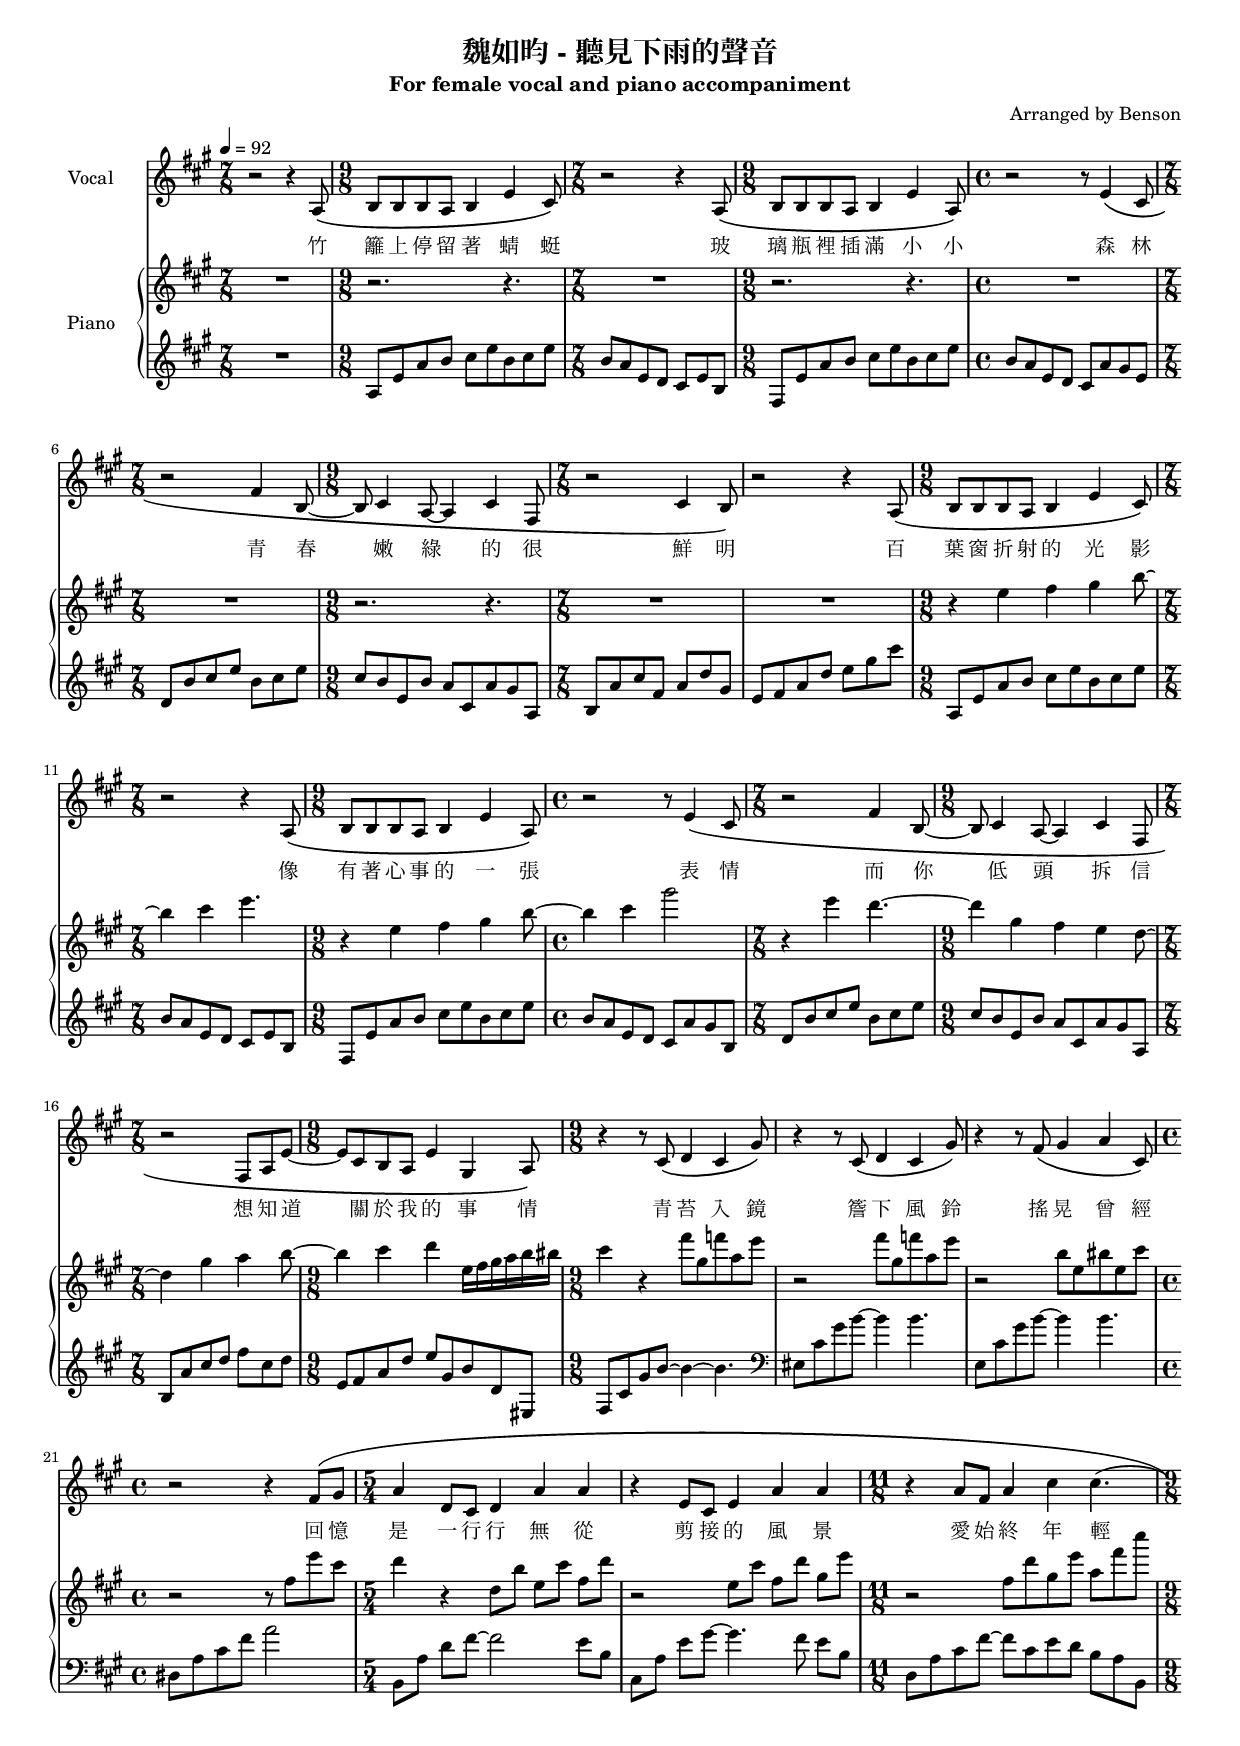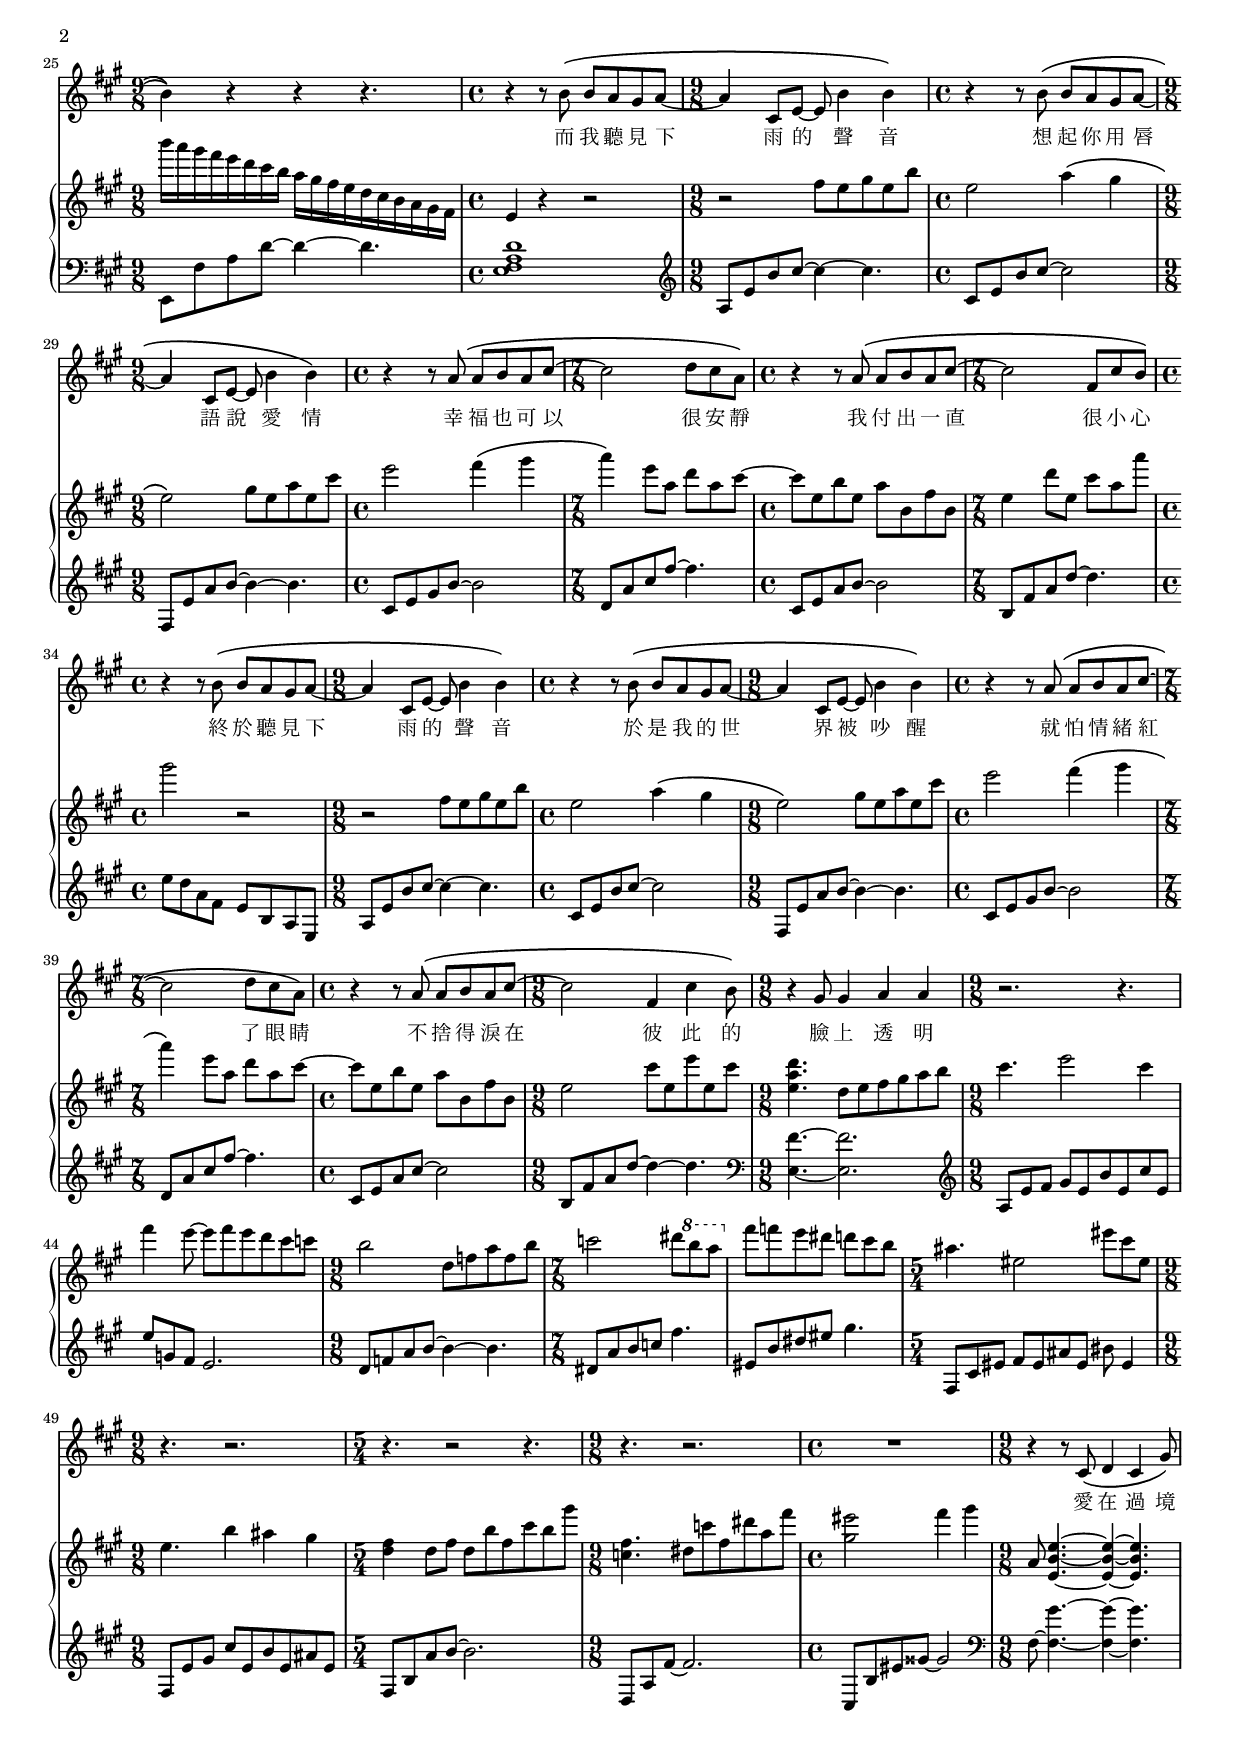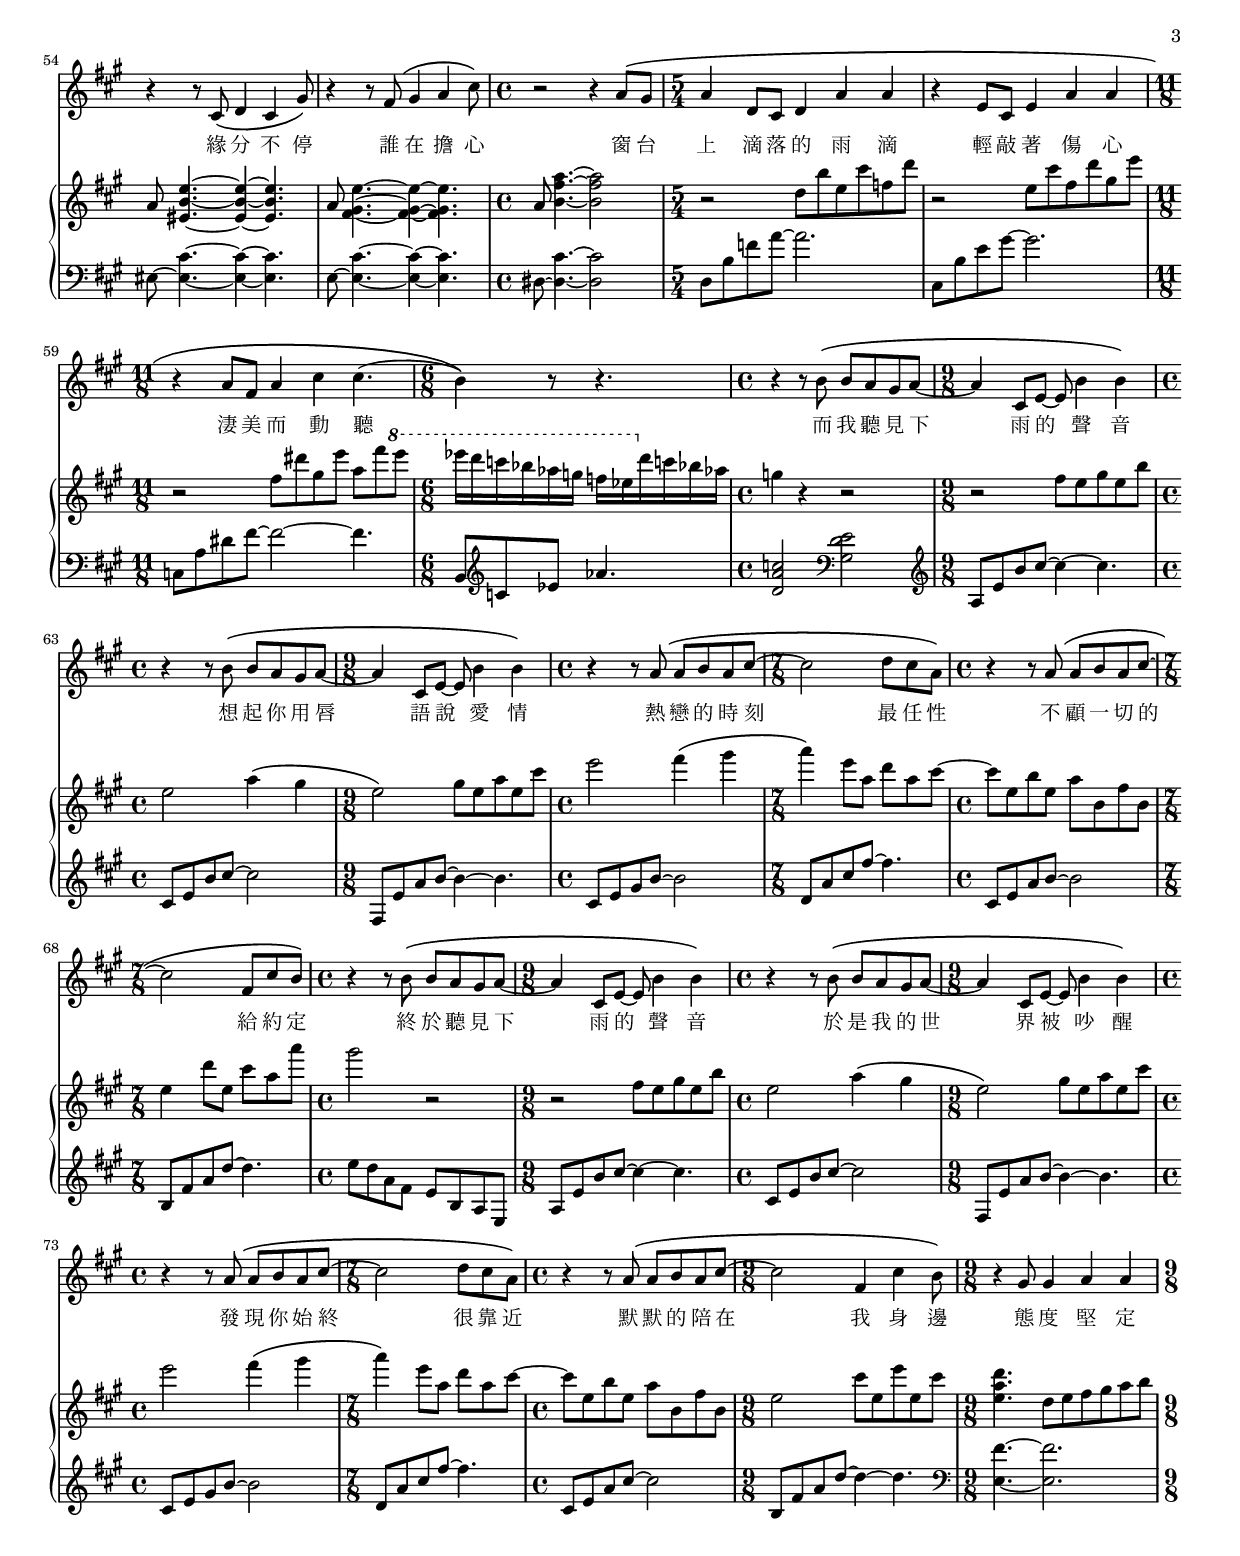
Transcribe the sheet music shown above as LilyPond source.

\version "2.18.2"
\include "articulate.ly"
#(set-global-staff-size 16)

%%%%%%%%%%%%%%%%%%%%%%%%%%%%%%%%%%%%%%%%%%%%%%%%%%%%%%%%%%%%%%%%%%%%%%%%%%%%%%%%%%%%%%%%%%
%%  http://lsr.di.unimi.it/LSR/Item?id=445

%LSR by Jay Anderson.
%modyfied by Simon Albrecht on March 2014.
%=> http://lilypond.1069038.n5.nabble.com/LSR-445-error-td160662.html

#(define (octave-up m t)
 (let* ((octave (1- t))
      (new-note (ly:music-deep-copy m))
      (new-pitch (ly:make-pitch
        octave
        (ly:pitch-notename (ly:music-property m 'pitch))
        (ly:pitch-alteration (ly:music-property m 'pitch)))))
  (set! (ly:music-property new-note 'pitch) new-pitch)
  new-note))

#(define (octavize-chord elements t)
 (cond ((null? elements) elements)
     ((eq? (ly:music-property (car elements) 'name) 'NoteEvent)
       (cons (car elements)
             (cons (octave-up (car elements) t)
                   (octavize-chord (cdr elements) t))))
     (else (cons (car elements) (octavize-chord (cdr elements ) t)))))

#(define (octavize music t)
 (if (eq? (ly:music-property music 'name) 'EventChord)
       (ly:music-set-property! music 'elements (octavize-chord
(ly:music-property music 'elements) t)))
 music)

makeOctaves = #(define-music-function (parser location arg mus) (integer? ly:music?)
 (music-map (lambda (x) (octavize x arg)) (event-chord-wrap! mus)))
%%%%%%%%%%%%%%%%%%%%%%%%%%%%%%%%%%%%%%%%%%%%%%%%%%%%%%%%%%%%%%%%%%%%%%%%%%%%%%%%%%%%%%%%%%

cr = \change Staff = "right"
cl = \change Staff = "left"
rhMark = \markup { 
  \path #0.1 #'((moveto -1 0)(rlineto 0 -1.5)(rlineto 0.5 0))
}

\header {
  title = "魏如昀 - 聽見下雨的聲音"
  subtitle = "For female vocal and piano accompaniment"
  arranger = "Arranged by Benson"
}

meter-nine-four-plus-five = \overrideTimeSignatureSettings
        9/8        % timeSignatureFraction
        1/8        % baseMomentFraction
        #'(4 5)    % beatStructure
        #'()       % beamExceptions
meter-nine-three-plus-six = \overrideTimeSignatureSettings
        9/8        % timeSignatureFraction
        1/8        % baseMomentFraction
        #'(3 6)    % beatStructure
        #'()       % beamExceptions
meter-seven-four-plus-three = \overrideTimeSignatureSettings
        7/8        % timeSignatureFraction
        1/8        % baseMomentFraction
        #'(4 3)    % beatStructure
        #'()       % beamExceptions
meter-eleven-four-plus-three = \overrideTimeSignatureSettings
        11/8        % timeSignatureFraction
        1/8        % baseMomentFraction
        #'(4 4 3)    % beatStructure
        #'()       % beamExceptions
meter-five-episode = \overrideTimeSignatureSettings
        10/8        % timeSignatureFraction
        1/8        % baseMomentFraction
        #'(3 4 3)    % beatStructure
        #'()       % beamExceptions
meter-five-two-plus-three = \overrideTimeSignatureSettings
        5/4        % timeSignatureFraction
        1/4        % baseMomentFraction
        #'(2 3)    % beatStructure
        #'()       % beamExceptions

melody-verse-one = \relative c' {
  \time 7/8
	r2 r4
	a8\(
	\time 9/8
  % \time #'(4 2 3) 9/8
	b8 b b a b4 e cis8\)
	\time 7/8
	r2 r4 a8\(
	\time 9/8
	b8 b b a b4 e a,8\)
	\time 4/4
	r2 r8 e'4\( cis8
	\time 7/8
	r2 fis4 b,8~
	\time 9/8
	b8 cis4 a8~ a4 cis fis,8
	\time 7/8
	r2 cis'4 b8\)

	r2 r4 a8\(
	\time 9/8
	b8 b b a b4 e cis8\)
	\time 7/8
	r2 r4 a8\(
	\time 9/8
	b8 b b a b4 e a,8\)
	\time 4/4
	r2 r8 e'4\( cis8
	\time 7/8
	r2 fis4 b,8~
	\time 9/8
	b8 cis4 a8~ a4 cis fis,8
	\time 7/8
	r2 fis8 a e'~
	\time 9/8
	e8 cis b a e'4 gis, a8\)
}

melody-bridge-two = \relative c' {
	\time 9/8
	r4 r8 cis\( d4 cis gis'8\)
	r4 r8 cis,\( d4 cis gis'8\)
	r4 r8 fis\( gis4 a cis8\)
	\time 4/4
	r2 r4 a8\( gis
	\time 5/4
	a4 d,8 cis d4 a' a
	r4 e8 cis e4 a a
  \time 11/8
	r4 a8 fis a4 cis cis4.(
	\time 6/8
	b4)\)  r8 r4.
}

melody-bridge-one = \relative c' {
	\time 9/8
	r4 r8 cis\( d4 cis gis'8\)
	r4 r8 cis,\( d4 cis gis'8\)
	r4 r8 fis\( gis4 a cis,8\)
	\time 4/4
	r2 r4 fis8\( gis
	\time 5/4
	a4 d,8 cis d4 a' a
	r4 e8 cis e4 a a
	\time 11/8
	r4 a8 fis a4 cis cis4.(
	\time 9/8
	b4)\)  r4 r4 r4.
}

melody-chorus-one = \relative c'' {
	\time 4/4
	r4 r8 b\( b a gis a~
	\time 9/8
	a4 cis,8 e~ e b'4 b\)
	\time 4/4
	r4 r8 b\( b a gis a~
	\time 9/8
	a4 cis,8 e~ e b'4 b\)
	\time 4/4
	r4 r8 a\( a b a cis~
	\time 7/8
	cis2 d8 cis a\)
	\time 4/4
	r4 r8 a\( a b a cis~
	\time 7/8
	cis2 fis,8 cis' b\)
	\time 4/4
	r4 r8 b\( b a gis a~
	\time 9/8
	a4 cis,8 e~ e b'4 b\)
	\time 4/4
	r4 r8 b\( b a gis a~
	\time 9/8
	a4 cis,8 e~ e b'4 b\)
	\time 4/4
	r4 r8 a\( a b a cis~
	\time 7/8
	cis2 d8 cis a\)
	\time 4/4
	r4 r8 a\( a b a cis~
	\time 9/8
	cis2 fis,4 cis' b8\)
	r4 gis8 gis4 a a
}

melody-episode = \relative c' {
  \time 9/8
  \repeat unfold 3 {
    r2. r4.
  }
  \time 7/8
  \repeat unfold 2 {
    r2 r4.
  }
  \time 5/4
  r4. r2 r4.
  \time 9/8
  r4. r2.
  \time 5/4
  r4. r2 r4.
  \time 9/8
  r4. r2.
  \time 4/4
  R1
}

melody = \relative c' {
  \meter-nine-four-plus-five
  \meter-seven-four-plus-three
  \meter-eleven-four-plus-three
	\key a \major
	\time 7/8
  \tempo 4 = 92
  \melody-verse-one
  \melody-bridge-one
  \melody-chorus-one
  \melody-episode
  \melody-bridge-two
  \melody-chorus-one
}

upper-verse-one = \relative c' {
  \time 7/8
  R2..

  \time 9/8
  r2. r4.
  \time 7/8
  R2..
  \time 9/8
  r2. r4.
  \time 4/4
  R1
  \time 7/8
  R2..
  \time 9/8
  r2. r4.
  \time 7/8
  R2..
  R2..
}

upper-verse-one-b = \relative c'' {
  \time 9/8
  r4 e fis gis b8~
  \time 7/8
  b4 cis e4.
  \time 9/8
  r4 e, fis gis b8~
  \time 4/4
  b4 cis gis'2
  \time 7/8
  r4 e d4.~
  \time 9/8
  d4 gis, fis e d8~
  \time 7/8
  d4 gis a b8~
  \time 9/8
  b4 cis d e,16 fis gis a b bis
}

lower-verse-one = \relative c' {
  \time 7/8
  R2..

  \time 9/8
  a8 e' a b cis e b cis e
  \time 7/8
  b8 a e d cis e b
  \time 9/8
  fis8 e' a b cis e b cis e
  \time 4/4
  b8 a e d cis a' gis e
  \time 7/8
  d8 b' cis e b cis e
  \time 9/8
  cis b e, b' a cis, a' gis a,
  \time 7/8
  b8 a' cis fis, a d gis,
  e8 fis a d e gis cis
}

lower-verse-one-b = \relative c' {
  \time 9/8
  a8 e' a b cis e b cis e
  \time 7/8
  b8 a e d cis e b
  \time 9/8
  fis8 e' a b cis e b cis e
  \time 4/4
  b8 a e d cis a' gis b,
  \time 7/8
  d8 b' cis e b cis e
  \time 9/8
  cis b e, b' a cis, a' gis a,
  \time 7/8
  b8 a' cis d fis cis d
  \time 9/8
  e,8 fis a d e gis, b d, eis,
}

upper-bridge-one = \relative c''' {
  \time 9/8
  cis4 r fis8 gis, f' a, e'
  r2 fis8 gis, f' a, e'
  r2 b8 e, bis' e, cis'
  \time 4/4
  r2 r8 fis, e' cis
  \time 5/4
  d4 r d,8 b' e, cis' fis, d'
  r2 e,8 cis' fis, d' gis, e'
  \time 11/8
  r2 fis,8 d' gis, e' a, fis' cis'
  \time 9/8
  b16 a gis fis e d cis b a gis fis e d cis b a gis fis
  \time 4/4
  e4 r r2
}

lower-bridge-one = \relative c {
  \time 9/8
  fis8 cis' gis' b~ b4~ b4.
  \clef bass
  eis,,8 cis' gis' b~ b4 b4.
  e,,8 cis' gis' b~ b4 b4.
  \time 4/4
  dis,,8 a' cis fis a2
  \time 5/4
  b,,8 a' d fis~ fis2 e8 b
  cis,8 a' e' gis~ gis4. fis8 e b
  \time 11/8
  d,8 a' cis fis~ fis8 cis e d b a b,
  \time 9/8
  e, 8 fis' a d~ d4~ d4.
  \time 4/4
  <e, fis a d>1
}

upper-chorus-one = \relative c' {
  \meter-nine-four-plus-five
  \time 9/8
  r2 fis'8 e gis e b'
  \time 4/4
  e,2 a4\( gis
  \time 9/8
  e2\) gis8 e a e cis'
  \time 4/4
  e2 fis4\( gis
  \time 7/8
  a4\) e8 a, d a cis~
  \time 4/4
  cis8 e, b' e, a b, fis' b,
  \time 7/8
  e4 d'8 e, cis' a a'
  \time 4/4
  gis2 r2
  \time 9/8
  r2 fis,8 e gis e b'
  \time 4/4
  e,2 a4\( gis
  \time 9/8
  e2\) gis8 e a e cis'
  \time 4/4
  e2 fis4\( gis
  \time 7/8
  a4\) e8 a, d a cis~
  \time 4/4
  cis8 e, b' e, a b, fis' b,
  \time 9/8
  e2 cis'8 e, e' e, cis'
  \meter-nine-three-plus-six
  \time 9/8
  <e, a d>4. d8 e fis gis a b
  \meter-nine-four-plus-five
  \time 9/8
}

lower-chorus-one = \relative c' {
  \time 9/8
  \clef treble
  a8 e' b' cis~ cis4~ cis4.
  \time 4/4
  cis,8 e b' cis~ cis2
  \time 9/8
  fis,,8  e' a b~ b4~ b4.
  \time 4/4
  cis,8 e gis b~ b2
  \time 7/8
  d,8 a' cis fis~ fis4.
  \time 4/4
  cis,8 e a b~ b2
  \time 7/8
  b,8 fis' a d~ d4.
  \time 4/4
  e8 d a fis e b a e
  \time 9/8
  a8 e' b' cis~ cis4~ cis4.
  \time 4/4
  cis,8 e b' cis~ cis2
  \time 9/8
  fis,,8  e' a b~ b4~ b4.
  \time 4/4
  cis,8 e gis b~ b2
  \time 7/8
  d,8 a' cis fis~ fis4.
  \time 4/4
  cis,8 e a cis~ cis2
  \time 9/8
  b,8 fis' a d~ d4~ d4.
  \clef bass
  <e,, fis'>4.~ q2.
}

upper-episode = \relative c''' {
  \time 9/8
  cis4. e2 cis4
  \meter-nine-three-plus-six
  fis4 e8~ e fis e d cis c
  \meter-nine-four-plus-five
  b2 d,8 f a f b
  \time 7/8
  c2 dis8
  \ottava #1
  b' a
  \ottava #0
  fis8 f e dis d cis b
  \time 5/4
  ais4. eis2 eis'8[ cis eis,]
  \time 9/8
  e4. b'4 ais gis
  \time 5/4
  <d fis>4 d8 fis d b' fis cis' b gis'
  \time 9/8
  <fis, c>4. dis8 c' fis, dis' a fis'
  \time 4/4
  <eis gis,>2 fis4 gis
}

lower-episode = \relative c' {
  \meter-nine-three-plus-six
  \time 9/8
  \clef treble
  a8 e' fis gis e b' e, cis' e,
  e'8 g, fis e2.
  \meter-nine-four-plus-five
  \time 9/8
  d8 f a b~ b4~ b4.
  \time 7/8
  dis,8 a' b c fis4.
  eis,8 b' dis eis gis4.
  \time 5/4
  fis,,8[ cis' eis] fis[ eis ais eis] bis' eis,4
  \meter-nine-three-plus-six
  \time 9/8
  fis,8 e' gis cis e, b' e, ais e
  \meter-five-two-plus-three
  \time 5/4
  fis,8 b a' b~ b2.
  \time 9/8
  d,,8 a' fis'~ fis2.
  \time 4/4
  cis,8 b' eis gisis~ gisis2

}

upper-bridge-two = \relative c'' {
  \time 9/8
  a8 <e b' e>4.~ q4~ q4.
  a8 <eis b' e>4.~ q4~ q4.
  a8 <fis gis e'>4.~ q4~ q4.
  \time 4/4
  a8 <b fis' a>4.~ q2
  \time 5/4
  r2 d8 b' e, cis' f, d'
  r2 e,8 cis' fis, d' gis, e'
  \time 11/8
  r2 fis,8 dis' gis, e' a, fis' \ottava #1 e'
  \time 6/8
  ees16 d c bes aes g f ees \ottava #0 d c bes aes
  \time 4/4
  g4 r4 r2
}

lower-bridge-two = \relative c {
  \clef bass
  \time 9/8
  fis8~ <fis gis'>4.~ q4~ q4.
  eis8~ <eis cis'>4.~ q4~ q4.
  e8~ <e cis'>4.~ q4~ q4.
  \time 4/4
  dis8~ <dis cis'>4.~ q2
  \time 5/4
  d8 b' f' a~ a2.
  cis,,8 b' e gis~ gis2.
  \time 11/8
  c,,8 a' dis fis~ fis2~ fis4.
  \time 6/8
  b,,8
  \clef treble
  c' ees aes4.
  \time 4/4
  <d, a' c>2
  \clef bass <gis, d' e>
}

upper = \relative c' {
  \meter-nine-four-plus-five
  \meter-seven-four-plus-three
  \meter-eleven-four-plus-three
  \clef treble
  \tempo 4 = 92
  \key a \major
  \upper-verse-one
  \upper-verse-one-b
  \upper-bridge-one
  \upper-chorus-one
  \upper-episode
  \upper-bridge-two
  \upper-chorus-one
  % \bar "|."
}

lower = \relative c {
  \meter-nine-four-plus-five
  \meter-seven-four-plus-three
  \meter-eleven-four-plus-three
  \clef treble
  \time 7/8
  \key a \major
  \lower-verse-one
  \lower-verse-one-b
  \lower-bridge-one
  \lower-chorus-one
  \lower-episode
  \lower-bridge-two
  \lower-chorus-one
  % \bar "|."
}

dynamics = {
}

lyricsmain = \lyricmode {
  竹 籬 上 停 留 著 蜻 蜓
  玻 璃 瓶 裡 插 滿 小 小 森 林
  青 春 嫩 綠 的 很 鮮 明
  百 葉 窗 折 射 的 光 影
  像 有 著 心 事 的 一 張 表 情
  而 你 低 頭 拆 信
  想 知 道 關 於 我 的 事 情
  青 苔 入 鏡 簷 下 風 鈴 搖 晃 曾 經
  回 憶 是 一 行 行 無 從
  剪 接 的 風 景 愛 始 終 年 輕
  而 我 聽 見 下 雨 的 聲 音
  想 起 你 用 唇 語 說 愛 情
  幸 福 也 可 以 很 安 靜
  我 付 出 一 直 很 小 心
  終 於 聽 見 下 雨 的 聲 音
  於 是 我 的 世 界 被 吵 醒
  就 怕 情 緒 紅 了 眼 睛
  不 捨 得 淚 在 彼 此 的 臉 上 透 明
  愛 在 過 境 緣 分 不 停 誰 在 擔 心
  窗 台 上 滴 落 的 雨 滴
  輕 敲 著 傷 心 淒 美 而 動 聽
  而 我 聽 見 下 雨 的 聲 音
  想 起 你 用 唇 語 說 愛 情
  熱 戀 的 時 刻 最 任 性
  不 顧 一 切 的 給 約 定
  終 於 聽 見 下 雨 的 聲 音
  於 是 我 的 世 界 被 吵 醒
  發 現 你 始 終 很 靠 近
  默 默 的 陪 在 我 身 邊 態 度 堅 定
}

\paper {
  page-breaking = #ly:page-turn-breaking
}
\score {
  <<
    \new Staff = "melodystaff" <<
      \set Staff.midiInstrument = #"electric guitar (clean)"
      \set Staff.instrumentName = #"Vocal"
      \set Staff.midiMinimumVolume = #0.9
      \set Staff.midiMaximumVolume = #1
      \new Voice = "melody" {
        \melody
      }
      \context Lyrics = "lyrics" { \lyricsto "melody" { \lyricsmain } }
    >>
    \new PianoStaff <<
      \set PianoStaff.instrumentName = #"Piano"
      \new Staff = "right" {
        \set Staff.midiInstrument = #"acoustic grand"
        \set Staff.midiMinimumVolume = #0.6
        \set Staff.midiMaximumVolume = #0.7
        \upper
      }
      \new Dynamics = "Dynamics_pf" \dynamics
      \new Staff = "left" {
        \set Staff.midiInstrument = #"acoustic grand"
        \set Staff.midiMinimumVolume = #0.6
        \set Staff.midiMaximumVolume = #0.7
        \lower
      }
    >>
  >>
  \layout {
    \context {
      % add the RemoveEmptyStaffContext that erases rest-only staves
      \Staff \RemoveEmptyStaves
    }
    \context {
      % add the RemoveEmptyStaffContext that erases rest-only staves
      % \Dynamics \RemoveEmptyStaves
    }
    \context {
      \Score
      % Remove all-rest staves also in the first system
      \override VerticalAxisGroup.remove-first = ##t
      % If only one non-empty staff in a system exists, still print the starting bar
      \override SystemStartBar.collapse-height = #1
    }
    \context {
      \ChordNames
      \override ChordName #'font-size = #-3
    }
  }
  \midi {
    \context {
      \ChordNameVoice \remove Note_performer
    }
  }
}

\book {
\bookOutputSuffix "no-vocal"
\score {
  <<
    \new PianoStaff <<
      \set PianoStaff.instrumentName = #"Piano"
      \new Staff = "right" {
        \set Staff.midiInstrument = #"acoustic grand"
        \set Staff.midiMinimumVolume = #0.3
        \set Staff.midiMaximumVolume = #0.7
        \upper
      }
      \new Dynamics = "Dynamics_pf" \dynamics
      \new Staff = "left" {
        \set Staff.midiInstrument = #"acoustic grand"
        \set Staff.midiMinimumVolume = #0.3
        \set Staff.midiMaximumVolume = #0.7
        \lower
      }
    >>
  >>
  \midi {
    \context {
      \ChordNameVoice \remove Note_performer
    }
  }
}
}
